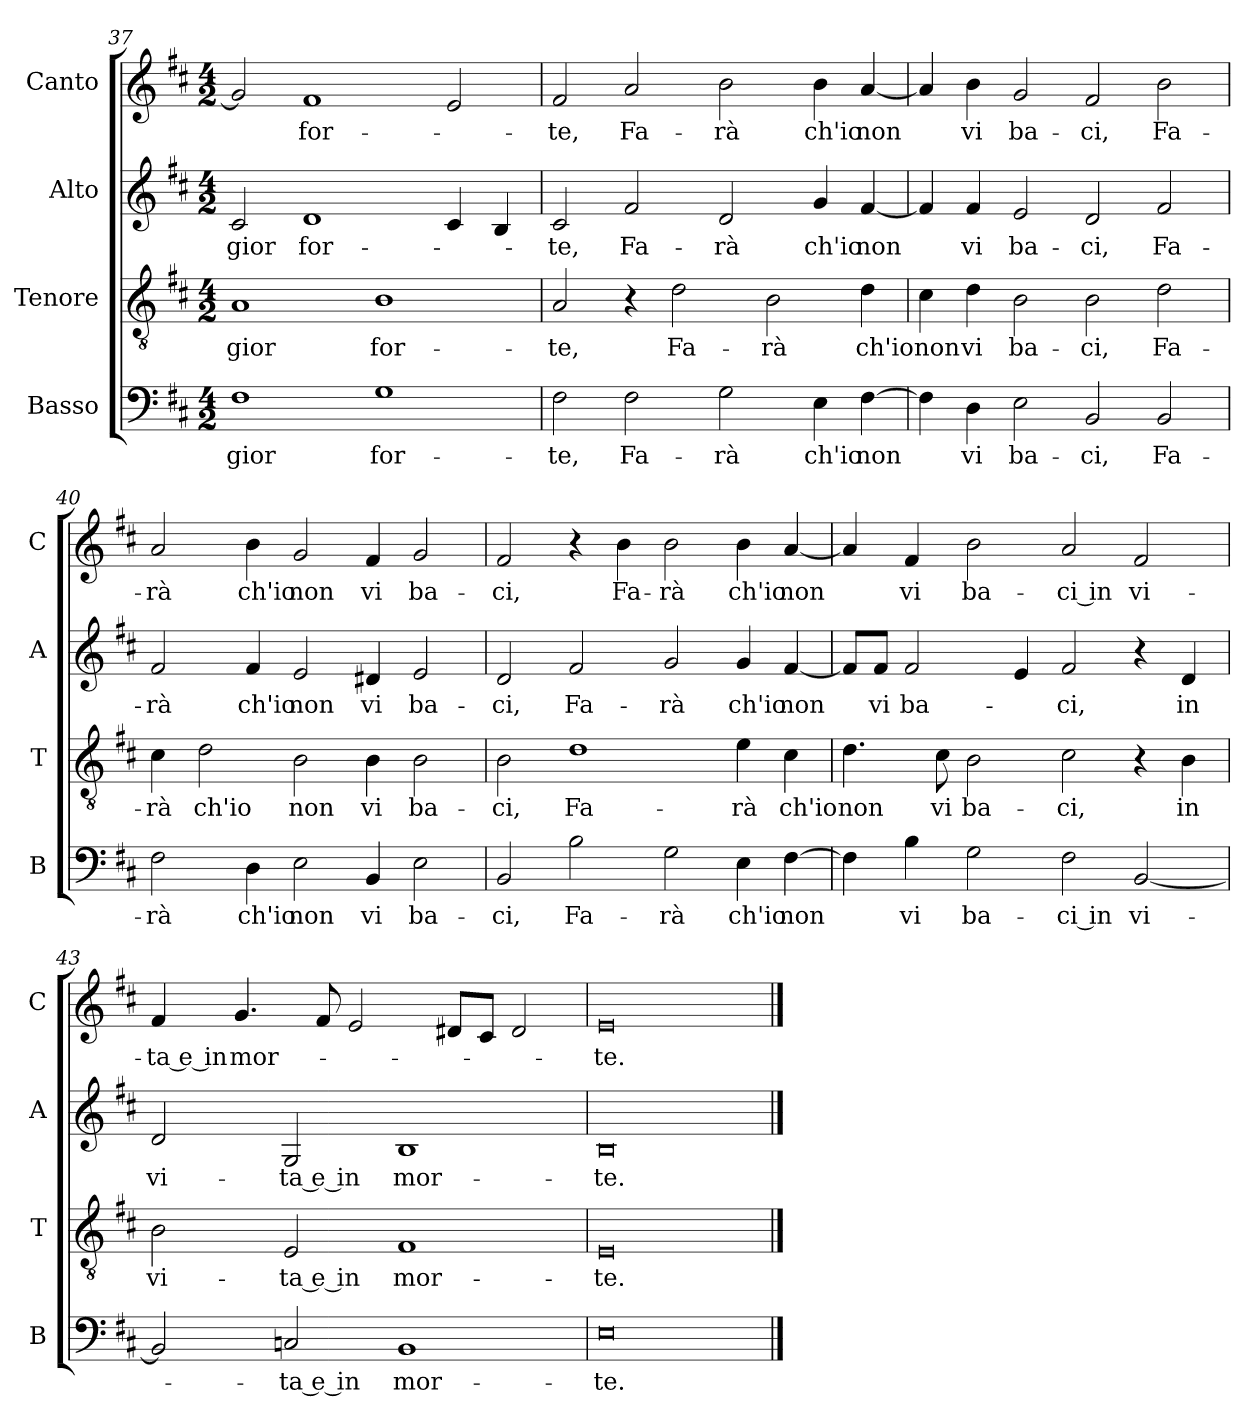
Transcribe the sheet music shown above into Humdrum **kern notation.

**kern	**text	**kern	**text	**kern	**text	**kern	**text
*part4	*part4	*part3	*part3	*part2	*part2	*part1	*part1
*staff4	*staff4	*staff3	*staff3	*staff2	*staff2	*staff1	*staff1
*I"Basso	*	*I"Tenore	*	*I"Alto	*	*I"Canto	*
*I'B	*	*I'T	*	*I'A	*	*I'C	*
!!LO:PB:g=z
*clefF4	*	*clefGv2	*	*clefG2	*	*clefG2	*
*k[f#c#]	*	*k[f#c#]	*	*k[f#c#]	*	*k[f#c#]	*
*D:	*	*D:	*	*D:	*	*D:	*
*M4/2	*	*M4/2	*	*M4/2	*	*M4/2	*
=37	=37	=37	=37	=37	=37	=37	=37
!	!LO:LY:b	!	!LO:LY:b	!	!LO:LY:b	!	!
1F#	-gior	1A	-gior	2c#/	-gior	2g/]	.
!	!	!	!	!	!LO:LY:b	!	!LO:LY:b
.	.	.	.	1d	for-	1f#	for-
!	!LO:LY:b	!	!LO:LY:b	!	!	!	!
1G	for-	1B	for-	.	.	.	.
.	.	.	.	4c#/	.	2e/	.
.	.	.	.	4B/	.	.	.
=38	=38	=38	=38	=38	=38	=38	=38
!	!LO:LY:b	!	!LO:LY:b	!	!LO:LY:b	!	!LO:LY:b
2F#\	-te,	2A/	-te,	2c#/	-te,	2f#/	-te,
!	!LO:LY:b	!	!	!	!LO:LY:b	!	!LO:LY:b
2F#\	Fa-	4r	.	2f#/	Fa-	2a/	Fa-
!	!	!	!LO:LY:b	!	!	!	!
.	.	2d\	Fa-	.	.	.	.
!	!LO:LY:b	!	!	!	!LO:LY:b	!	!LO:LY:b
2G\	-rà	.	.	2d/	-rà	2b\	-rà
!	!	!	!LO:LY:b	!	!	!	!
.	.	2B\	-rà	.	.	.	.
!	!LO:LY:b	!	!	!	!LO:LY:b	!	!LO:LY:b
4E\	ch'io	.	.	4g/	ch'io	4b\	ch'io
!	!LO:LY:b	!	!LO:LY:b	!	!LO:LY:b	!	!LO:LY:b
[4F#\	non	4d\	ch'io	[4f#/	non	[4a/	non
=39	=39	=39	=39	=39	=39	=39	=39
!	!	!	!LO:LY:b	!	!	!	!
4F#\]	.	4c#\	non	4f#/]	.	4a/]	.
!	!LO:LY:b	!	!LO:LY:b	!	!LO:LY:b	!	!LO:LY:b
4D\	vi	4d\	vi	4f#/	vi	4b\	vi
!	!LO:LY:b	!	!LO:LY:b	!	!LO:LY:b	!	!LO:LY:b
2E\	ba-	2B\	ba-	2e/	ba-	2g/	ba-
!	!LO:LY:b	!	!LO:LY:b	!	!LO:LY:b	!	!LO:LY:b
2BB/	-ci,	2B\	-ci,	2d/	-ci,	2f#/	-ci,
!	!LO:LY:b	!	!LO:LY:b	!	!LO:LY:b	!	!LO:LY:b
2BB/	Fa-	2d\	Fa-	2f#/	Fa-	2b\	Fa-
=40	=40	=40	=40	=40	=40	=40	=40
!	!LO:LY:b	!	!LO:LY:b	!	!LO:LY:b	!	!LO:LY:b
2F#\	-rà	4c#\	-rà	2f#/	-rà	2a/	-rà
!	!	!	!LO:LY:b	!	!	!	!
.	.	2d\	ch'io	.	.	.	.
!	!LO:LY:b	!	!	!	!LO:LY:b	!	!LO:LY:b
4D\	ch'io	.	.	4f#/	ch'io	4b\	ch'io
!	!LO:LY:b	!	!LO:LY:b	!	!LO:LY:b	!	!LO:LY:b
2E\	non	2B\	non	2e/	non	2g/	non
!	!LO:LY:b	!	!LO:LY:b	!	!LO:LY:b	!	!LO:LY:b
4BB/	vi	4B\	vi	4d#X/	vi	4f#/	vi
!	!LO:LY:b	!	!LO:LY:b	!	!LO:LY:b	!	!LO:LY:b
2E\	ba-	2B\	ba-	2e/	ba-	2g/	ba-
!!LO:LB:g=z
=41	=41	=41	=41	=41	=41	=41	=41
!	!LO:LY:b	!	!LO:LY:b	!	!LO:LY:b	!	!LO:LY:b
2BB/	-ci,	2B\	-ci,	2d/	-ci,	2f#/	-ci,
!	!LO:LY:b	!	!LO:LY:b	!	!LO:LY:b	!	!
2B\	Fa-	1d	Fa-	2f#/	Fa-	4r	.
!	!	!	!	!	!	!	!LO:LY:b
.	.	.	.	.	.	4b\	Fa-
!	!LO:LY:b	!	!	!	!LO:LY:b	!	!LO:LY:b
2G\	-rà	.	.	2g/	-rà	2b\	-rà
!	!LO:LY:b	!	!LO:LY:b	!	!LO:LY:b	!	!LO:LY:b
4E\	ch'io	4e\	-rà	4g/	ch'io	4b\	ch'io
!	!LO:LY:b	!	!LO:LY:b	!	!LO:LY:b	!	!LO:LY:b
[4F#\	non	4c#\	ch'io	[4f#/	non	[4a/	non
=42	=42	=42	=42	=42	=42	=42	=42
!	!	!	!LO:LY:b	!	!	!	!
4F#\]	.	4.d\	non	8f#/L]	.	4a/]	.
!	!	!	!	!	!LO:LY:b	!	!
.	.	.	.	8f#/J	vi	.	.
!	!LO:LY:b	!	!	!	!LO:LY:b	!	!LO:LY:b
4B\	vi	.	.	2f#/	ba-	4f#/	vi
!	!	!	!LO:LY:b	!	!	!	!
.	.	8c#\	vi	.	.	.	.
!	!LO:LY:b	!	!LO:LY:b	!	!	!	!LO:LY:b
2G\	ba-	2B\	ba-	.	.	2b\	ba-
.	.	.	.	4e/	.	.	.
!	!LO:LY:b	!	!LO:LY:b	!	!LO:LY:b	!	!LO:LY:b
2F#\	-ci in	2c#\	-ci,	2f#/	-ci,	2a/	-ci in
!	!LO:LY:b	!	!	!	!	!	!LO:LY:b
[2BB/	vi-	4r	.	4r	.	2f#/	vi-
!	!	!	!LO:LY:b	!	!LO:LY:b	!	!
.	.	4B\	in	4d/	in	.	.
=43	=43	=43	=43	=43	=43	=43	=43
!	!	!	!LO:LY:b	!	!LO:LY:b	!	!LO:LY:b
2BB/]	.	2B\	vi-	2d/	vi-	4f#/	-ta e in
!	!	!	!	!	!	!	!LO:LY:b
.	.	.	.	.	.	4.g/	mor-
!	!LO:LY:b	!	!LO:LY:b	!	!LO:LY:b	!	!
2Cn/	-ta e in	2E/	-ta e in	2G/	-ta e in	.	.
.	.	.	.	.	.	8f#/	.
.	.	.	.	.	.	2e/	.
!	!LO:LY:b	!	!LO:LY:b	!	!LO:LY:b	!	!
1BB	mor-	1F#	mor-	1B	mor-	.	.
.	.	.	.	.	.	8d#X/L	.
.	.	.	.	.	.	8c#/J	.
.	.	.	.	.	.	2d#/	.
=44	=44	=44	=44	=44	=44	=44	=44
!	!LO:LY:b	!	!LO:LY:b	!	!LO:LY:b	!	!LO:LY:b
0E	-te.	0E	-te.	0B	-te.	0e	-te.
==	==	==	==	==	==	==	==
*-	*-	*-	*-	*-	*-	*-	*-
